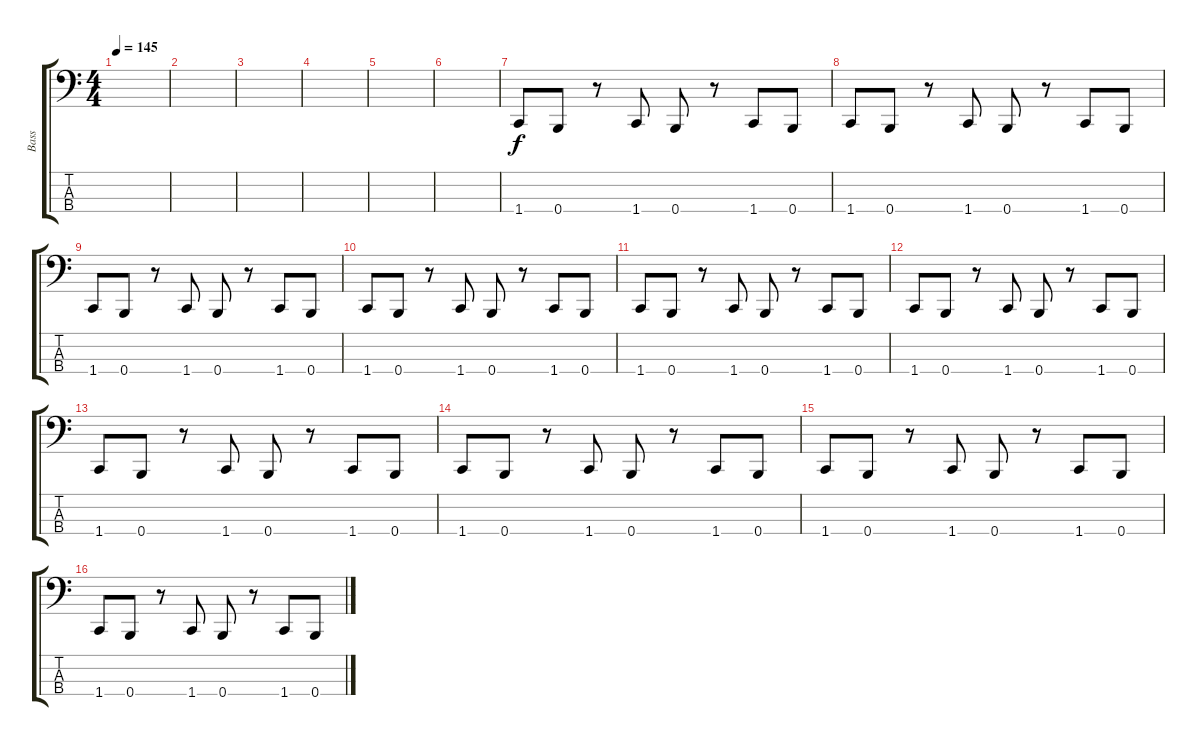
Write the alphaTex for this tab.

\track ("Bass" "Bass") {instrument electricbassfinger}
\staff {score tabs}
\tuning (E2 B1 Gb1 B0) {hide}
\ts (4 4)
\tempo 145
\clef f4
\ks c
|
|
|
|
|
|
1.4.8 0.4.8 r.8 1.4.8 0.4.8 r.8 1.4.8 0.4.8 |
1.4.8 0.4.8 r.8 1.4.8 0.4.8 r.8 1.4.8 0.4.8 |
1.4.8 0.4.8 r.8 1.4.8 0.4.8 r.8 1.4.8 0.4.8 |
1.4.8 0.4.8 r.8 1.4.8 0.4.8 r.8 1.4.8 0.4.8 |
1.4.8 0.4.8 r.8 1.4.8 0.4.8 r.8 1.4.8 0.4.8 |
1.4.8 0.4.8 r.8 1.4.8 0.4.8 r.8 1.4.8 0.4.8 |
1.4.8 0.4.8 r.8 1.4.8 0.4.8 r.8 1.4.8 0.4.8 |
1.4.8 0.4.8 r.8 1.4.8 0.4.8 r.8 1.4.8 0.4.8 |
1.4.8 0.4.8 r.8 1.4.8 0.4.8 r.8 1.4.8 0.4.8 |
1.4.8 0.4.8 r.8 1.4.8 0.4.8 r.8 1.4.8 0.4.8
